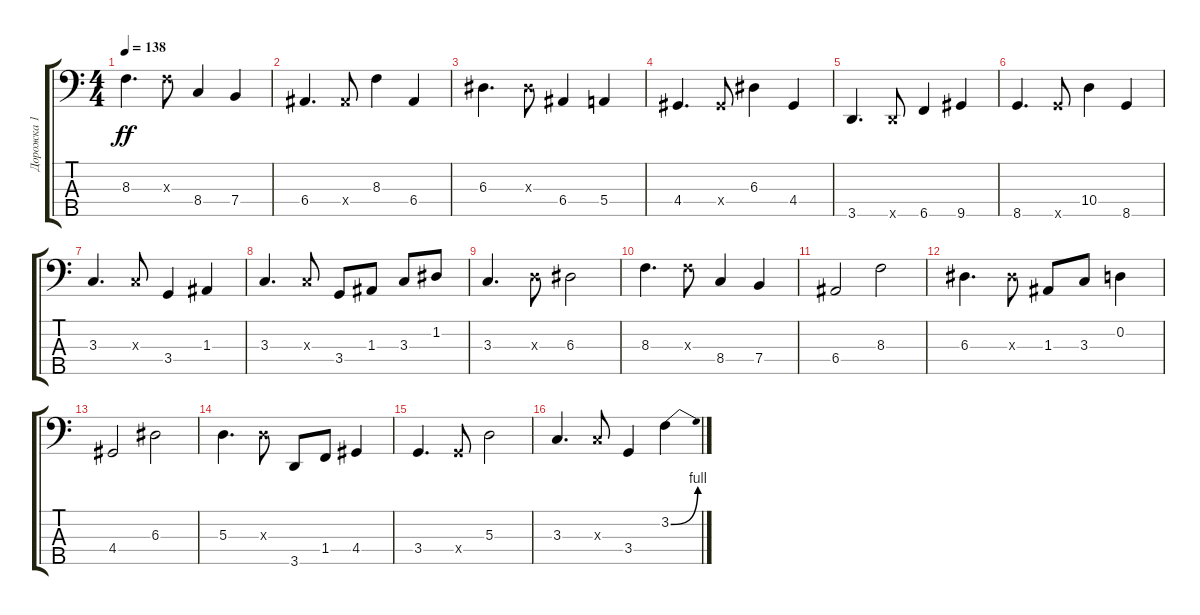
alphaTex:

\track ("Дорожка 1" "Дорожка 1") {instrument electricbassfinger}
\staff {score tabs}
\tuning (G2 D2 A1 E1 B0) {hide}
\ts (4 4)
\tempo 138
\clef f4
\ks c
8.3.4{d dy ff} 8.3{x}.8 8.4.4 7.4.4 |
6.4.4{d} 6.4{x}.8 8.3.4 6.4.4 |
6.3.4{d} 6.3{x}.8 6.4.4 5.4.4 |
4.4.4{d} 4.4{x}.8 6.3.4 4.4.4 |
3.5.4{d} 3.5{x}.8 6.5.4 9.5.4 |
8.5.4{d} 8.5{x}.8 10.4.4 8.5.4 |
3.3.4{d} 3.3{x}.8 3.4.4 1.3.4 |
3.3.4{d} 3.3{x}.8 3.4.8 1.3.8 3.3.8 1.2.8 |
3.3.4{d} 5.3{x}.8 6.3.2 |
8.3.4{d} 8.3{x}.8 8.4.4 7.4.4 |
6.4.2 8.3.2 |
6.3.4{d} 6.3{x}.8 1.3.8 3.3.8 0.2.4 |
4.4.2 6.3.2 |
5.3.4{d} 5.3{x}.8 3.5.8 1.4.8 4.4.4 |
3.4.4{d} 3.4{x}.8 5.3.2 |
3.3.4{d} 3.3{x}.8 3.4.4 3.2{be (bend 0 0 60 4)}.4
